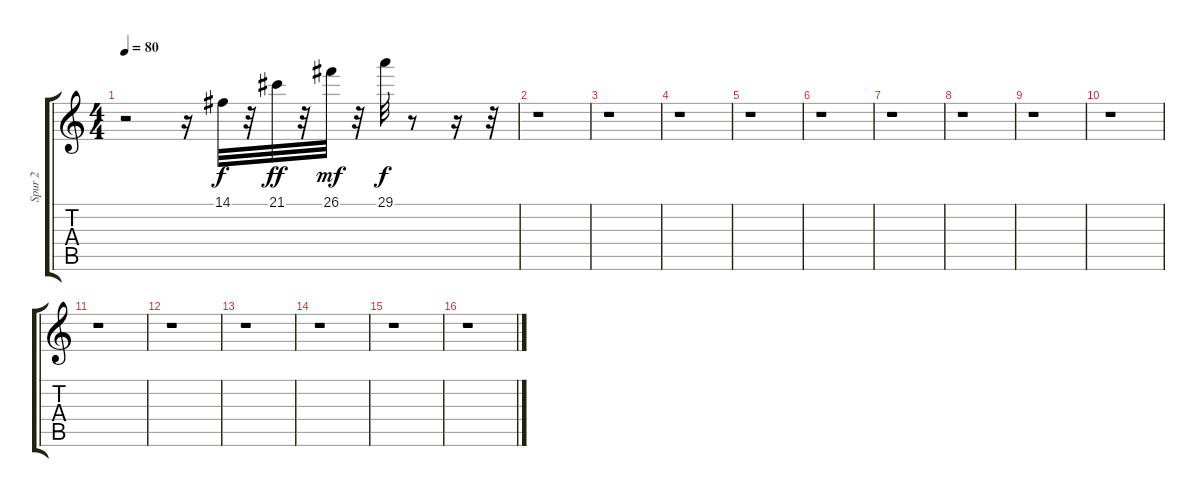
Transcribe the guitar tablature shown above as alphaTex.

\track ("Spur 2" "Spur 2") {instrument pizzicatostrings}
\staff {score tabs}
\tuning (E4 B3 G3 D3 A2 E2) {hide}
\ts (4 4)
\tempo 80
\clef g2
\ks c
r.2{dy mf} r.16 14.1.32{dy f} r.32 21.1.32{dy ff} r.32 26.1.32{dy mf} r.32 29.1.32{dy f} r.8 r.16 r.32 |
r.1 |
r.1 |
r.1 |
r.1 |
r.1 |
r.1 |
r.1 |
r.1 |
r.1 |
r.1 |
r.1 |
r.1 |
r.1 |
r.1 |
r.1
